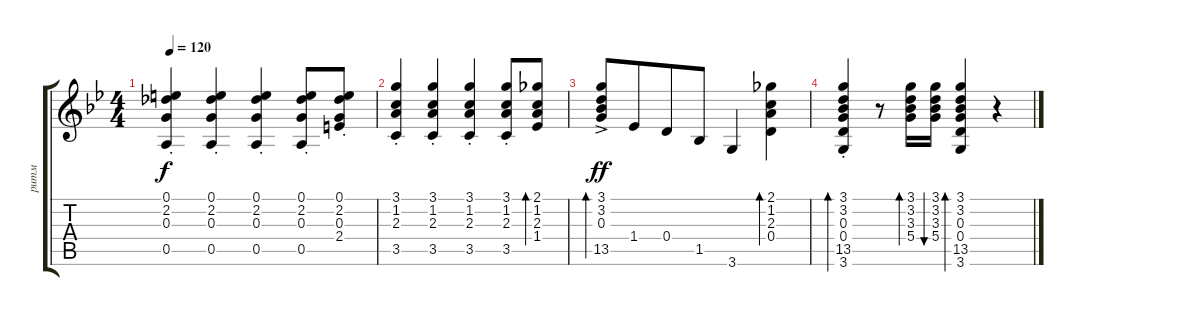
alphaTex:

\track ("ритм" "ритм") {instrument acousticguitarsteel}
\staff {score tabs}
\tuning (E4 B3 G3 D3 A2 E2) {hide}
\ts (4 4)
\tempo 120
\clef g2
\ks gminor
(0.1{st} 2.2{st} 0.3{st} 0.5{st}).4{dy f} (0.1{st} 2.2{st} 0.3{st} 0.5{st}).4 (0.1{st} 2.2{st} 0.3{st} 0.5{st}).4 (0.1{st} 2.2{st} 0.3{st} 0.5{st}).8 (0.1{st} 2.2{st} 0.3{st} 2.4{st}).8 |
(3.1{st} 1.2{st} 2.3{st} 3.5{st}).4 (3.1{st} 1.2{st} 2.3{st} 3.5{st}).4 (3.1{st} 1.2{st} 2.3{st} 3.5{st}).4 (3.1{st} 1.2{st} 2.3{st} 3.5{st}).8 (2.1 1.2 2.3 1.4).8{bd 30} |
(3.1{ac} 3.2{ac} 0.3{ac} 13.5{ac}).8{bd 30 dy ff} 1.4.8{beam merge} 0.4.8 1.5.8 3.6.4 (2.1 1.2 2.3 0.4).4{bd 60} |
(3.1{st} 3.2{st} 0.3{st} 0.4{st} 13.5{st} 3.6{st}).4{bd 30} r.8 (3.1 3.2 3.3 5.4).16{bd 60} (3.1 3.2 3.3 5.4).16{bu 60} (3.1 3.2 0.3 0.4 13.5 3.6).4{bd 60} r.4
